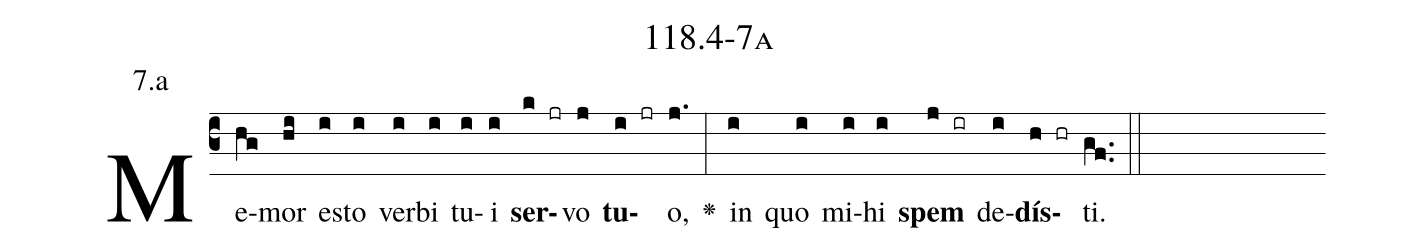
name: 118.4-7a;
annotation: 7.a;
%%
(c3)Me(hg)mor(hi) es(i)to(i) ver(i)bi(i) tu(i)i(i) <b>ser</b>(k jr)vo(j) <b>tu</b>(i jr)o,(j.) <v>\greheightstar</v>(:) in(i) quo(i) mi(i)hi(i) <b>spem</b>(j ir) de(i)<b>dís</b>(h hr)ti.(gf..) (::)


%E(i) u(i) o(j) u(i) a(h) e.(gf..) (::)
